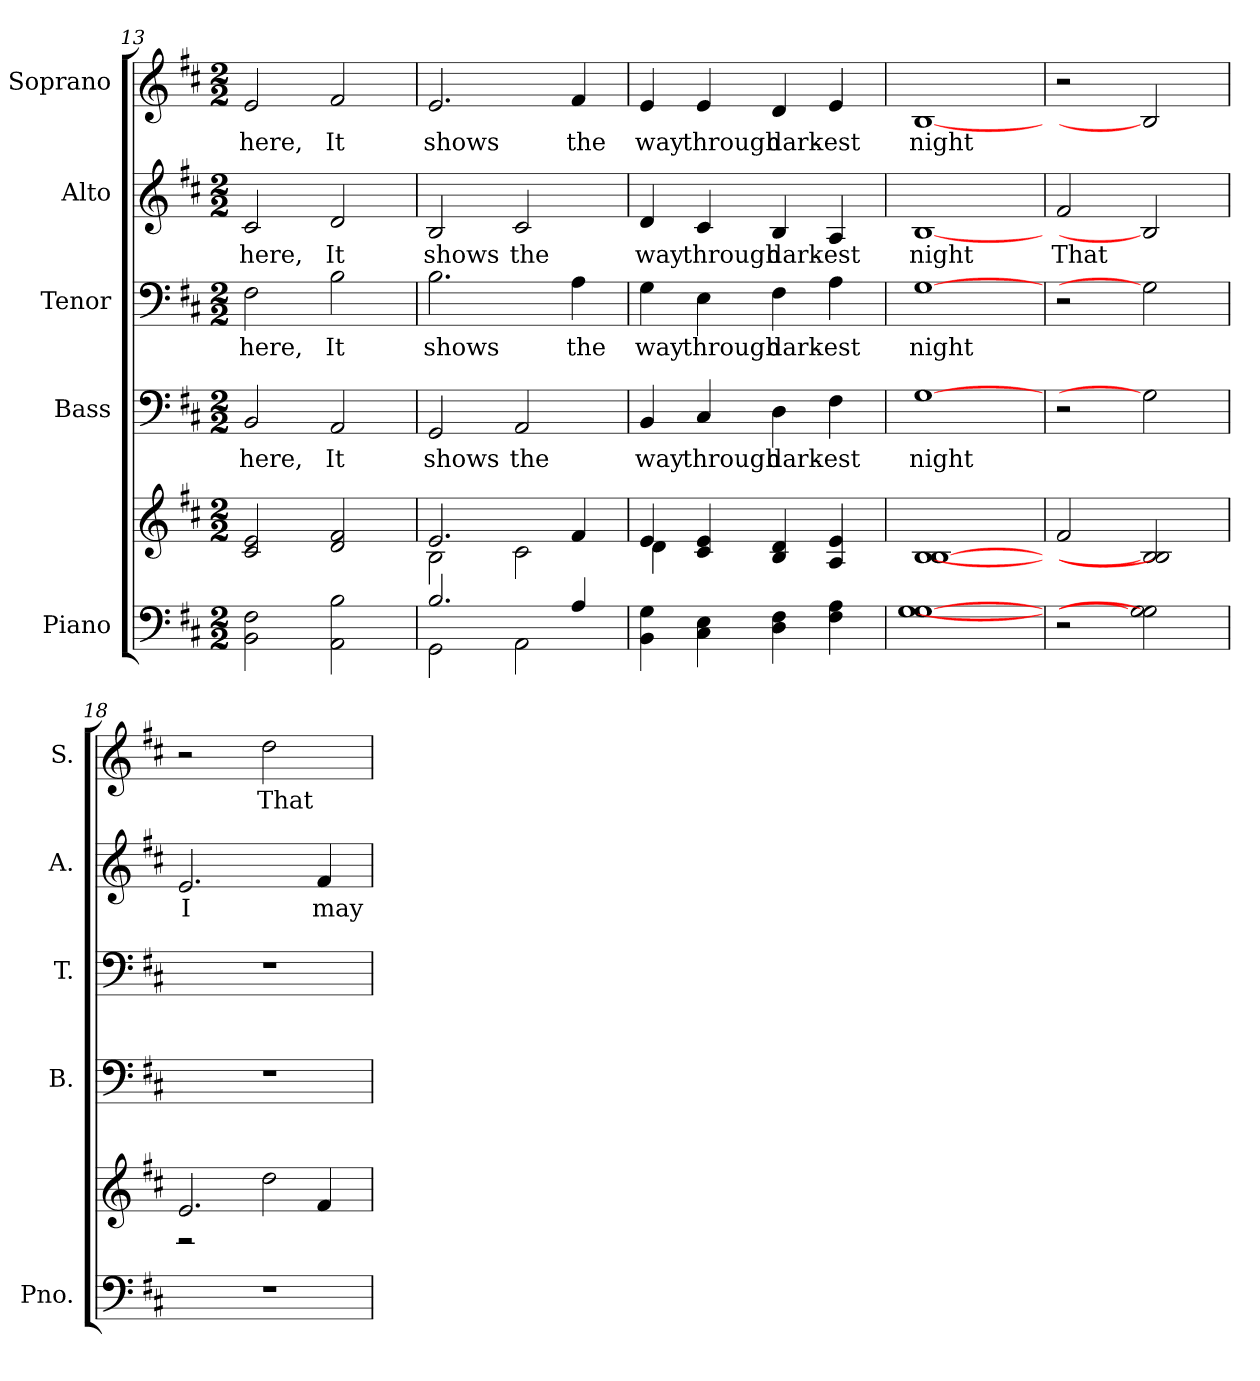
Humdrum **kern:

**kern	**kern	**kern	**text	**kern	**text	**kern	**text	**kern	**text
*part5	*part5	*part4	*part4	*part3	*part3	*part2	*part2	*part1	*part1
*staff6	*staff5	*staff4	*staff4	*staff3	*staff3	*staff2	*staff2	*staff1	*staff1
*I"Piano	*	*I"Bass	*	*I"Tenor	*	*I"Alto	*	*I"Soprano	*
*I'Pno.	*	*I'B.	*	*I'T.	*	*I'A.	*	*I'S.	*
!!LO:PB:g=z
*clefF4	*clefG2	*clefF4	*	*clefF4	*	*clefG2	*	*clefG2	*
*k[f#c#]	*k[f#c#]	*k[f#c#]	*	*k[f#c#]	*	*k[f#c#]	*	*k[f#c#]	*
*D:	*D:	*D:	*	*D:	*	*D:	*	*D:	*
*M2/2	*M2/2	*M2/2	*	*M2/2	*	*M2/2	*	*M2/2	*
=13	=13	=13	=13	=13	=13	=13	=13	=13	=13
!	!	!	!LO:LY:b:color=#000000	!	!	!	!	!	!
!	!	!	!	!	!LO:LY:b:color=#000000	!	!	!	!
!	!	!	!	!	!	!	!LO:LY:b:color=#000000	!	!
!	!	!	!	!	!	!	!	!	!LO:LY:b:color=#000000
2BBi\ 2F#i	2c#i/ 2ei	2BBi/	here,	2F#i\	here,	2c#i/	here,	2ei/	here,
!	!	!	!LO:LY:b:color=#000000	!	!	!	!	!	!
!	!	!	!	!	!LO:LY:b:color=#000000	!	!	!	!
!	!	!	!	!	!	!	!LO:LY:b:color=#000000	!	!
!	!	!	!	!	!	!	!	!	!LO:LY:b:color=#000000
2AAi\ 2Bi	2di/ 2f#i	2AAi/	It	2Bi\	It	2di/	It	2f#i/	It
=14	=14	=14	=14	=14	=14	=14	=14	=14	=14
*^	*^	*	*	*	*	*	*	*	*
!	!	!	!	!	!LO:LY:b:color=#000000	!	!	!	!	!	!
!	!	!	!	!	!	!	!LO:LY:b:color=#000000	!	!	!	!
!	!	!	!	!	!	!	!	!	!LO:LY:b:color=#000000	!	!
!	!	!	!	!	!	!	!	!	!	!	!LO:LY:b:color=#000000
2.Bi/	2GGi\	2.ei/	2Bi\	2GGi/	shows	2.Bi\	shows	2Bi/	shows	2.ei/	shows
!	!	!	!	!	!LO:LY:b:color=#000000	!	!	!	!	!	!
!	!	!	!	!	!	!	!	!	!LO:LY:b:color=#000000	!	!
.	2AAi\	.	2c#i\	2AAi/	the	.	.	2c#i/	the	.	.
!	!	!	!	!	!	!	!LO:LY:b:color=#000000	!	!	!	!
!	!	!	!	!	!	!	!	!	!	!	!LO:LY:b:color=#000000
4Ai/	.	4f#i/	.	.	.	4Ai\	the	.	.	4f#i/	the
*v	*v	*	*	*	*	*	*	*	*	*	*
=15	=15	=15	=15	=15	=15	=15	=15	=15	=15	=15
!	!	!	!	!LO:LY:b:color=#000000	!	!	!	!	!	!
!	!	!	!	!	!	!LO:LY:b:color=#000000	!	!	!	!
!	!	!	!	!	!	!	!	!LO:LY:b:color=#000000	!	!
!	!	!	!	!	!	!	!	!	!	!LO:LY:b:color=#000000
4BBi\ 4Gi	4ei/	4di\	4BBi/	way	4Gi\	way	4di/	way	4ei/	way
!	!	!	!	!LO:LY:b:color=#000000	!	!	!	!	!	!
!	!	!	!	!	!	!LO:LY:b:color=#000000	!	!	!	!
!	!	!	!	!	!	!	!	!LO:LY:b:color=#000000	!	!
!	!	!	!	!	!	!	!	!	!	!LO:LY:b:color=#000000
4C#i\ 4Ei	4c#i/ 4ei	2.ryy	4C#i/	through	4Ei\	through	4c#i/	through	4ei/	through
!	!	!	!	!LO:LY:b:color=#000000	!	!	!	!	!	!
!	!	!	!	!	!	!LO:LY:b:color=#000000	!	!	!	!
!	!	!	!	!	!	!	!	!LO:LY:b:color=#000000	!	!
!	!	!	!	!	!	!	!	!	!	!LO:LY:b:color=#000000
4Di\ 4F#i	4Bi/ 4di	.	4Di\	dark-	4F#i\	dark-	4Bi/	dark-	4di/	dark-
!	!	!	!	!LO:LY:b:color=#000000	!	!	!	!	!	!
!	!	!	!	!	!	!LO:LY:b:color=#000000	!	!	!	!
!	!	!	!	!	!	!	!	!LO:LY:b:color=#000000	!	!
!	!	!	!	!	!	!	!	!	!	!LO:LY:b:color=#000000
4F#i\ 4Ai	4Ai/ 4ei	.	4F#i\	-est	4Ai\	-est	4Ai/	-est	4ei/	-est
*	*v	*v	*	*	*	*	*	*	*	*
=16	=16	=16	=16	=16	=16	=16	=16	=16	=16
!	!	!	!LO:LY:b:color=#000000	!	!	!	!	!	!
!	!	!	!	!	!LO:LY:b:color=#000000	!	!	!	!
!	!	!	!	!	!	!	!LO:LY:b:color=#000000	!	!
!	!	!	!	!	!	!	!	!	!LO:LY:b:color=#000000
[1Gi [1Gi	[1Bi [1Bi	[1Gi	night	[1Gi	night	[1Bi	night	[1Bi	night
=17	=17	=17	=17	=17	=17	=17	=17	=17	=17
!	!	!	!	!	!	!	!LO:LY:b:color=#000000	!	!
2r	2f#i/	2r	.	2r	.	2f#i/	That	2r	.
2Gi] 2Gi]	2Bi] 2Bi]	2Gi]	.	2Gi]	.	2Bi]	.	2Bi]	.
=18	=18	=18	=18	=18	=18	=18	=18	=18	=18
*	*^	*	*	*	*	*	*	*	*
!	!	!	!	!	!	!	!	!LO:LY:b:color=#000000	!	!
1r	2.ei/	2r	1r	.	1r	.	2.ei/	I	2r	.
!	!	!	!	!	!	!	!	!	!	!LO:LY:b:color=#000000
.	.	2ddi\	.	.	.	.	.	.	2ddi\	That
!	!	!	!	!	!	!	!	!LO:LY:b:color=#000000	!	!
.	4f#i/	.	.	.	.	.	4f#i/	may	.	.
*	*v	*v	*	*	*	*	*	*	*	*
=	=	=	=	=	=	=	=	=	=
*-	*-	*-	*-	*-	*-	*-	*-	*-	*-
